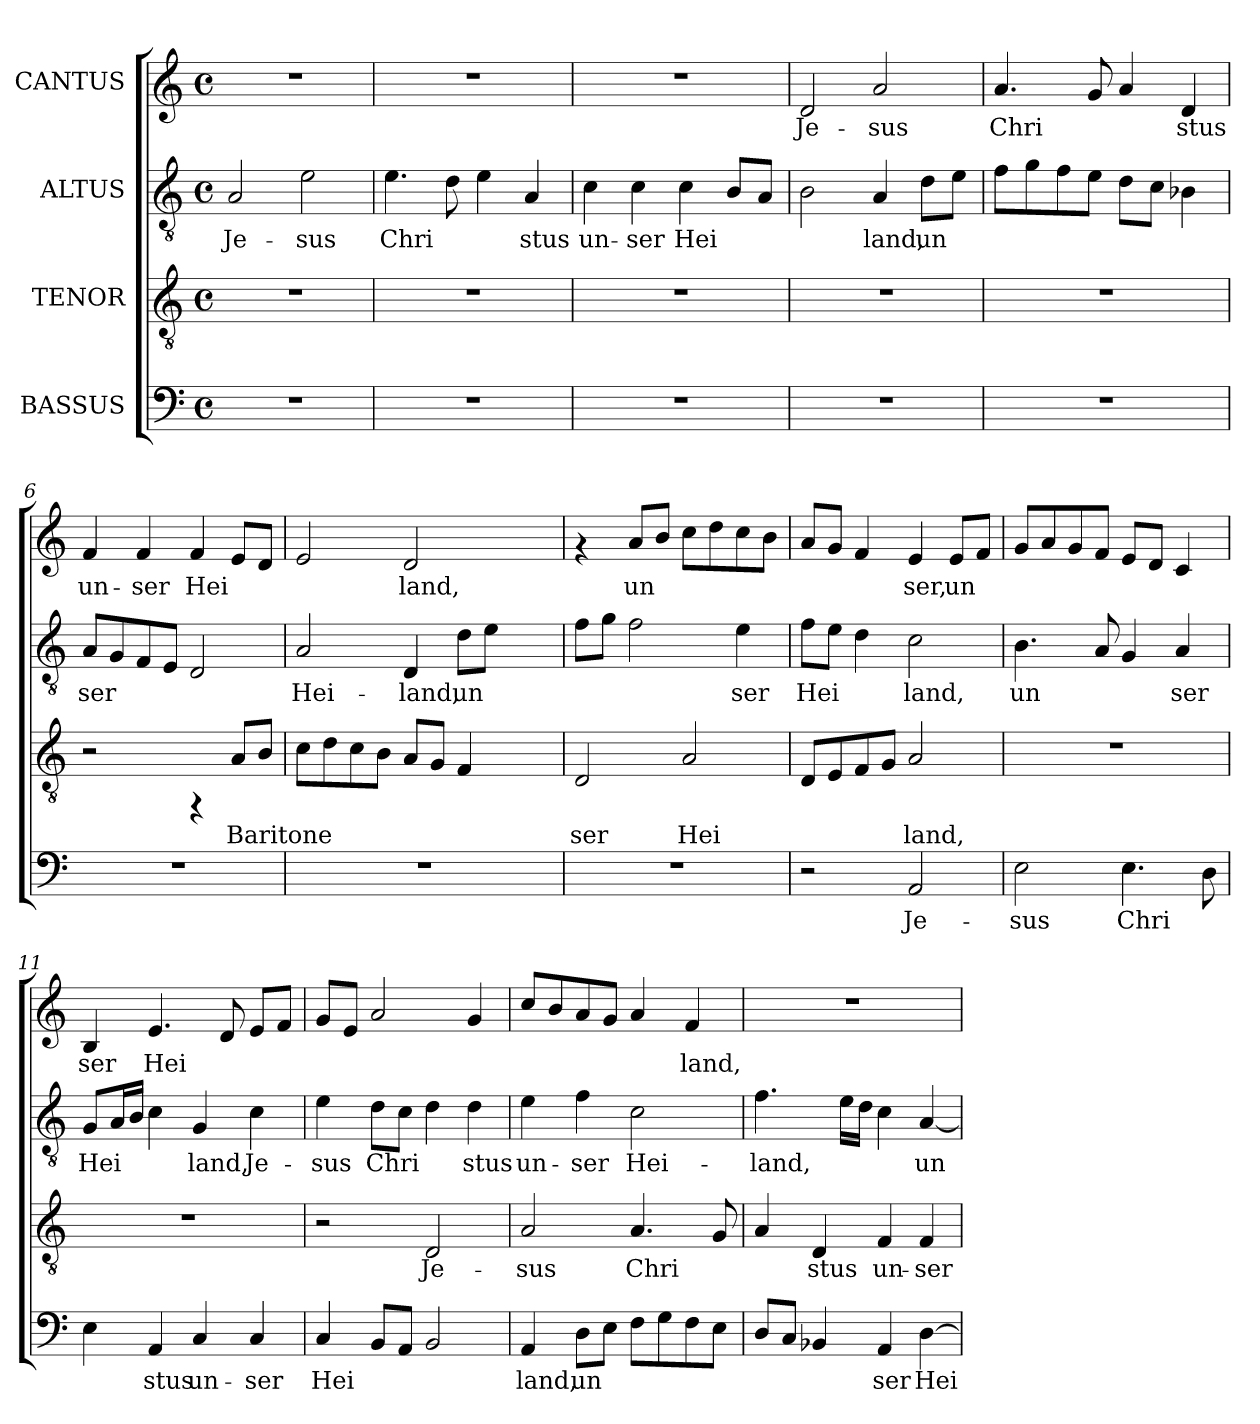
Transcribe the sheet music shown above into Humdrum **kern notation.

**kern	**text	**kern	**text	**kern	**text	**kern	**text
*part4	*part4	*part3	*part3	*part2	*part2	*part1	*part1
*staff4	*staff4	*staff3	*staff3	*staff2	*staff2	*staff1	*staff1
*I"BASSUS	*	*I"TENOR	*	*I"ALTUS	*	*I"CANTUS	*
!!LO:PB:g=z
*stria5	*	*stria5	*	*stria5	*	*stria5	*
*clefF4	*	*clefGv2	*	*clefGv2	*	*clefG2	*
*k[]	*	*k[]	*	*k[]	*	*k[]	*
*C:	*	*C:	*	*C:	*	*C:	*
*M4/4	*	*M4/4	*	*M4/4	*	*M4/4	*
*met(c)	*	*met(c)	*	*met(c)	*	*met(c)	*
=1	=1	=1	=1	=1	=1	=1	=1
!	!	!	!	!	!LO:LY:b:cj	!	!
1r	.	1r	.	2A/	Je-	1r	.
!	!	!	!	!	!LO:LY:b:cj	!	!
.	.	.	.	2e\	-sus	.	.
=2	=2	=2	=2	=2	=2	=2	=2
!	!	!	!	!	!LO:LY:b:cj	!	!
1r	.	1r	.	4.e\	Chri-	1r	.
!	!	!	!	!	!LO:LY:b:cj	!	!
.	.	.	.	8d\	--	.	.
!	!	!	!	!	!LO:LY:b:cj	!	!
.	.	.	.	4e\	--	.	.
!	!	!	!	!	!LO:LY:b:cj	!	!
.	.	.	.	4A/	-stus	.	.
=3	=3	=3	=3	=3	=3	=3	=3
!	!	!	!	!	!LO:LY:b:cj	!	!
1r	.	1r	.	4c\	un-	1r	.
!	!	!	!	!	!LO:LY:b:cj	!	!
.	.	.	.	4c\	-ser	.	.
!	!	!	!	!	!LO:LY:b:cj	!	!
.	.	.	.	4c\	Hei-	.	.
!	!	!	!	!	!LO:LY:b:cj	!	!
.	.	.	.	8B/L	--	.	.
!	!	!	!	!	!LO:LY:b:cj	!	!
.	.	.	.	8A/J	--	.	.
=4	=4	=4	=4	=4	=4	=4	=4
!	!	!	!	!	!LO:LY:b:cj	!	!LO:LY:b:cj
1r	.	1r	.	2B\	--	2d/	Je-
!	!	!	!	!	!LO:LY:b:cj	!	!LO:LY:b:cj
.	.	.	.	4A/	-land,	2a/	-sus
!	!	!	!	!	!LO:LY:b:cj	!	!
.	.	.	.	8d\L	un-	.	.
!	!	!	!	!	!LO:LY:b:cj	!	!
.	.	.	.	8e\J	--	.	.
=5	=5	=5	=5	=5	=5	=5	=5
!	!	!	!	!	!LO:LY:b:cj	!	!LO:LY:b:cj
1r	.	1r	.	8f\L	--	4.a/	Chri-
!	!	!	!	!	!LO:LY:b:cj	!	!
.	.	.	.	8g\	--	.	.
!	!	!	!	!	!LO:LY:b:cj	!	!
.	.	.	.	8f\	--	.	.
!	!	!	!	!	!LO:LY:b:cj	!	!LO:LY:b:cj
.	.	.	.	8e\J	--	8g/	--
!	!	!	!	!	!LO:LY:b:cj	!	!LO:LY:b:cj
.	.	.	.	8d\L	--	4a/	--
!	!	!	!	!	!LO:LY:b:cj	!	!
.	.	.	.	8c\J	--	.	.
!	!	!	!	!	!LO:LY:b:cj	!	!LO:LY:b:cj
.	.	.	.	4B-X\	--	4d/	-stus
=6	=6	=6	=6	=6	=6	=6	=6
!	!	!	!	!	!LO:LY:b:cj	!	!LO:LY:b:cj
1r	.	2r	.	8A/L	-ser	4f/	un-
!	!	!	!	!	!LO:LY:b:cj	!	!
.	.	.	.	8G/	.	.	.
!	!	!	!	!	!LO:LY:b:cj	!	!LO:LY:b:cj
.	.	.	.	8F/	.	4f/	-ser
!	!	!	!	!	!LO:LY:b:cj	!	!
.	.	.	.	8E/J	.	.	.
!	!	!	!	!	!LO:LY:b:cj	!	!LO:LY:b:cj
.	.	4rFF	.	2D/	.	4f/	Hei-
!	!	!	!LO:LY:b:rj	!	!	!	!LO:LY:b:cj
.	.	8A/L	Baritone	.	.	8e/L	--
!	!	!	!LO:LY:b:rj	!	!	!	!LO:LY:b:cj
.	.	8B/J	.	.	.	8d/J	--
!!LO:LB:g=z
=7	=7	=7	=7	=7	=7	=7	=7
!	!	!	!LO:LY:b:rj	!	!LO:LY:b:cj	!	!LO:LY:b:cj
1r	.	8c\L	.	2A/	Hei-	2e/	--
!	!	!	!LO:LY:b:rj	!	!	!	!
.	.	8d\	.	.	.	.	.
!	!	!	!LO:LY:b:rj	!	!	!	!
.	.	8c\	.	.	.	.	.
!	!	!	!LO:LY:b:rj	!	!	!	!
.	.	8B\J	.	.	.	.	.
!	!	!	!LO:LY:b:rj	!	!LO:LY:b:cj	!	!LO:LY:b:cj
.	.	8A/L	.	4D/	-land,	2d/	-land,
!	!	!	!LO:LY:b:rj	!	!	!	!
.	.	8G/J	.	.	.	.	.
!	!	!	!LO:LY:b:rj	!	!LO:LY:b:cj	!	!
.	.	4F/	.	8d\L	un-	.	.
!	!	!	!	!	!LO:LY:b:cj	!	!
.	.	.	.	8e\J	--	.	.
=8	=8	=8	=8	=8	=8	=8	=8
!	!	!	!LO:LY:b:rj	!	!LO:LY:b:cj	!	!
1r	.	2D/	ser	8f\L	--	4rf	.
!	!	!	!	!	!LO:LY:b:cj	!	!
.	.	.	.	8g\J	--	.	.
!	!	!	!	!	!LO:LY:b:cj	!	!LO:LY:b:cj
.	.	.	.	2f\	--	8a/L	un-
!	!	!	!	!	!	!	!LO:LY:b:cj
.	.	.	.	.	.	8b/J	--
!	!	!	!LO:LY:b:rj	!	!	!	!LO:LY:b:cj
.	.	2A/	Hei-	.	.	8cc\L	--
!	!	!	!	!	!	!	!LO:LY:b:cj
.	.	.	.	.	.	8dd\	--
!	!	!	!	!	!LO:LY:b:cj	!	!LO:LY:b:cj
.	.	.	.	4e\	-ser	8cc\	--
!	!	!	!	!	!	!	!LO:LY:b:cj
.	.	.	.	.	.	8b\J	--
=9	=9	=9	=9	=9	=9	=9	=9
!	!	!	!LO:LY:b:rj	!	!LO:LY:b:cj	!	!LO:LY:b:cj
2r	.	8D/L	--	8f\L	Hei-	8a/L	--
!	!	!	!LO:LY:b:rj	!	!LO:LY:b:cj	!	!LO:LY:b:cj
.	.	8E/	--	8e\J	--	8g/J	--
!	!	!	!LO:LY:b:rj	!	!LO:LY:b:cj	!	!LO:LY:b:cj
.	.	8F/	--	4d\	--	4f/	--
!	!	!	!LO:LY:b:rj	!	!	!	!
.	.	8G/J	--	.	.	.	.
!	!LO:LY:b:cj	!	!LO:LY:b:rj	!	!LO:LY:b:cj	!	!LO:LY:b:cj
2AA/	Je-	2A/	-land,	2c\	-land,	4e/	-ser,
!	!	!	!	!	!	!	!LO:LY:b:cj
.	.	.	.	.	.	8e/L	un-
!	!	!	!	!	!	!	!LO:LY:b:cj
.	.	.	.	.	.	8f/J	--
=10	=10	=10	=10	=10	=10	=10	=10
!	!LO:LY:b:cj	!	!	!	!LO:LY:b:cj	!	!LO:LY:b:cj
2E\	-sus	1r	.	4.B\	un-	8g/L	--
!	!	!	!	!	!	!	!LO:LY:b:cj
.	.	.	.	.	.	8a/	--
!	!	!	!	!	!	!	!LO:LY:b:cj
.	.	.	.	.	.	8g/	--
!	!	!	!	!	!LO:LY:b:cj	!	!LO:LY:b:cj
.	.	.	.	8A/	--	8f/J	--
!	!LO:LY:b:cj	!	!	!	!LO:LY:b:cj	!	!LO:LY:b:cj
4.E\	Chri-	.	.	4G/	--	8e/L	--
!	!	!	!	!	!	!	!LO:LY:b:cj
.	.	.	.	.	.	8d/J	--
!	!	!	!	!	!LO:LY:b:cj	!	!LO:LY:b:cj
.	.	.	.	4A/	-ser	4c/	--
!	!LO:LY:b:cj	!	!	!	!	!	!
8D\	--	.	.	.	.	.	.
=11	=11	=11	=11	=11	=11	=11	=11
!	!LO:LY:b:cj	!	!	!	!LO:LY:b:cj	!	!LO:LY:b:cj
4E\	--	1r	.	8G/L	Hei-	4B/	-ser
!	!	!	!	!	!LO:LY:b:cj	!	!
.	.	.	.	16A/	--	.	.
!	!	!	!	!	!LO:LY:b:cj	!	!
.	.	.	.	16B/J	--	.	.
!	!LO:LY:b:cj	!	!	!	!LO:LY:b:cj	!	!LO:LY:b:cj
4AA/	-stus	.	.	4c\	--	4.e/	Hei-
!	!LO:LY:b:cj	!	!	!	!LO:LY:b:cj	!	!
4C/	un-	.	.	4G/	-land,	.	.
!	!	!	!	!	!	!	!LO:LY:b:cj
.	.	.	.	.	.	8d/	--
!	!LO:LY:b:cj	!	!	!	!LO:LY:b:cj	!	!LO:LY:b:cj
4C/	-ser	.	.	4c\	Je-	8e/L	--
!	!	!	!	!	!	!	!LO:LY:b:cj
.	.	.	.	.	.	8f/J	--
=12	=12	=12	=12	=12	=12	=12	=12
!	!LO:LY:b:cj	!	!	!	!LO:LY:b:cj	!	!LO:LY:b:cj
4C/	Hei-	2r	.	4e\	-sus	8g/L	--
!	!	!	!	!	!	!	!LO:LY:b:cj
.	.	.	.	.	.	8e/J	--
!	!LO:LY:b:cj	!	!	!	!LO:LY:b:cj	!	!LO:LY:b:cj
8BB/L	--	.	.	8d\L	Chri-	2a/	--
!	!LO:LY:b:cj	!	!	!	!LO:LY:b:cj	!	!
8AA/J	--	.	.	8c\J	--	.	.
!	!LO:LY:b:cj	!	!LO:LY:b:rj	!	!LO:LY:b:cj	!	!
2BB/	--	2D/	Je-	4d\	--	.	.
!	!	!	!	!	!LO:LY:b:cj	!	!LO:LY:b:cj
.	.	.	.	4d\	-stus	4g/	--
!!LO:PB:g=z
=13	=13	=13	=13	=13	=13	=13	=13
!	!LO:LY:b:cj	!	!LO:LY:b:rj	!	!LO:LY:b:cj	!	!LO:LY:b:cj
4AA/	-land,	2A/	-sus	4e\	un-	8cc/L	--
!	!	!	!	!	!	!	!LO:LY:b:cj
.	.	.	.	.	.	8b/	--
!	!LO:LY:b:cj	!	!	!	!LO:LY:b:cj	!	!LO:LY:b:cj
8D\L	un-	.	.	4f\	-ser	8a/	--
!	!LO:LY:b:cj	!	!	!	!	!	!LO:LY:b:cj
8E\J	--	.	.	.	.	8g/J	--
!	!LO:LY:b:cj	!	!LO:LY:b:rj	!	!LO:LY:b:cj	!	!LO:LY:b:cj
8F\L	--	4.A/	Chri-	2c\	Hei-	4a/	--
!	!LO:LY:b:cj	!	!	!	!	!	!
8G\	--	.	.	.	.	.	.
!	!LO:LY:b:cj	!	!	!	!	!	!LO:LY:b:cj
8F\	--	.	.	.	.	4f/	-land,
!	!LO:LY:b:cj	!	!LO:LY:b:rj	!	!	!	!
8E\J	--	8G/	--	.	.	.	.
=14	=14	=14	=14	=14	=14	=14	=14
!	!LO:LY:b:cj	!	!LO:LY:b:rj	!	!LO:LY:b:cj	!	!
8D/L	--	4A/	--	4.f\	-land,	1r	.
!	!LO:LY:b:cj	!	!	!	!	!	!
8C/J	--	.	.	.	.	.	.
!	!LO:LY:b:cj	!	!LO:LY:b:rj	!	!	!	!
4BB-X/	--	4D/	-stus	.	.	.	.
!	!	!	!	!	!LO:LY:b:cj	!	!
.	.	.	.	16e\L	.	.	.
!	!	!	!	!	!LO:LY:b:cj	!	!
.	.	.	.	16d\J	.	.	.
!	!LO:LY:b:cj	!	!LO:LY:b:rj	!	!LO:LY:b:cj	!	!
4AA/	-ser	4F/	un-	4c\	.	.	.
!	!LO:LY:b:cj	!	!LO:LY:b:rj	!	!LO:LY:b:cj	!	!
[>4D\	Hei-	4F/	-ser	[<4A/	un-	.	.
=	=	=	=	=	=	=	=
*-	*-	*-	*-	*-	*-	*-	*-
